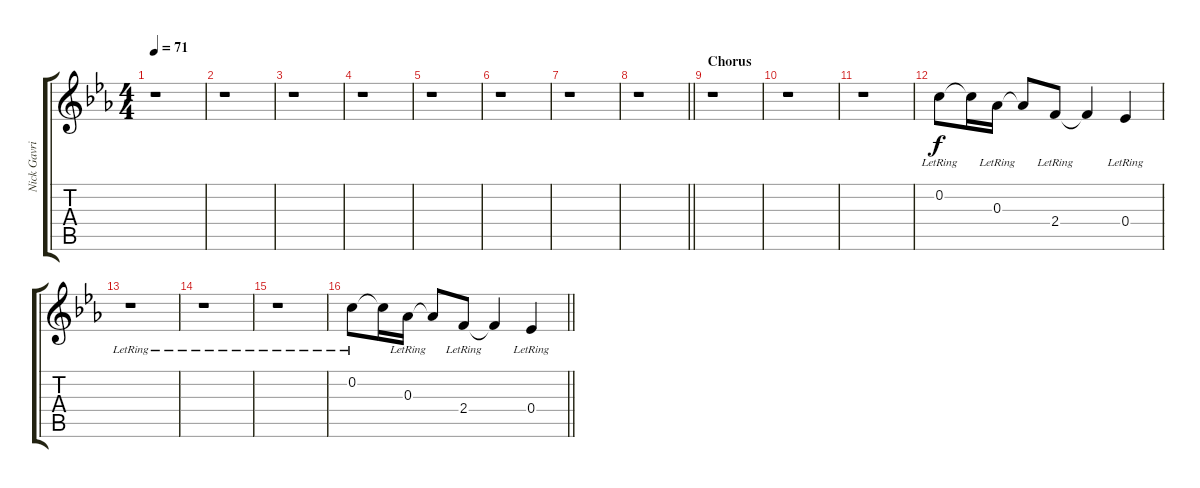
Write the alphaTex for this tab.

\track ("Nick Gavrilovic [Fill Guitar]" "Nick Gavri") {instrument electricguitarjazz}
\staff {score tabs}
\tuning (C4 C4 Ab3 Eb3 Bb2 F2) {hide}
\ts (4 4)
\tempo 71
\clef g2
\ks cminor
r.1{dy f} |
r.1 |
r.1 |
r.1 |
r.1 |
r.1 |
r.1 |
\barLineRight lightlight
r.1 |
\section ("" "Chorus")
r.1 |
r.1 |
r.1 |
0.2{lr}.8 0.2{t}.16 0.3{lr}.16 0.3{t}.8 2.4{lr}.8 2.4{t}.4 0.4{lr}.4 |
r.1 |
r.1 |
r.1 |
\barLineRight lightlight
0.2{lr}.8 0.2{t}.16 0.3{lr}.16 0.3{t}.8 2.4{lr}.8 2.4{t}.4 0.4{lr}.4
